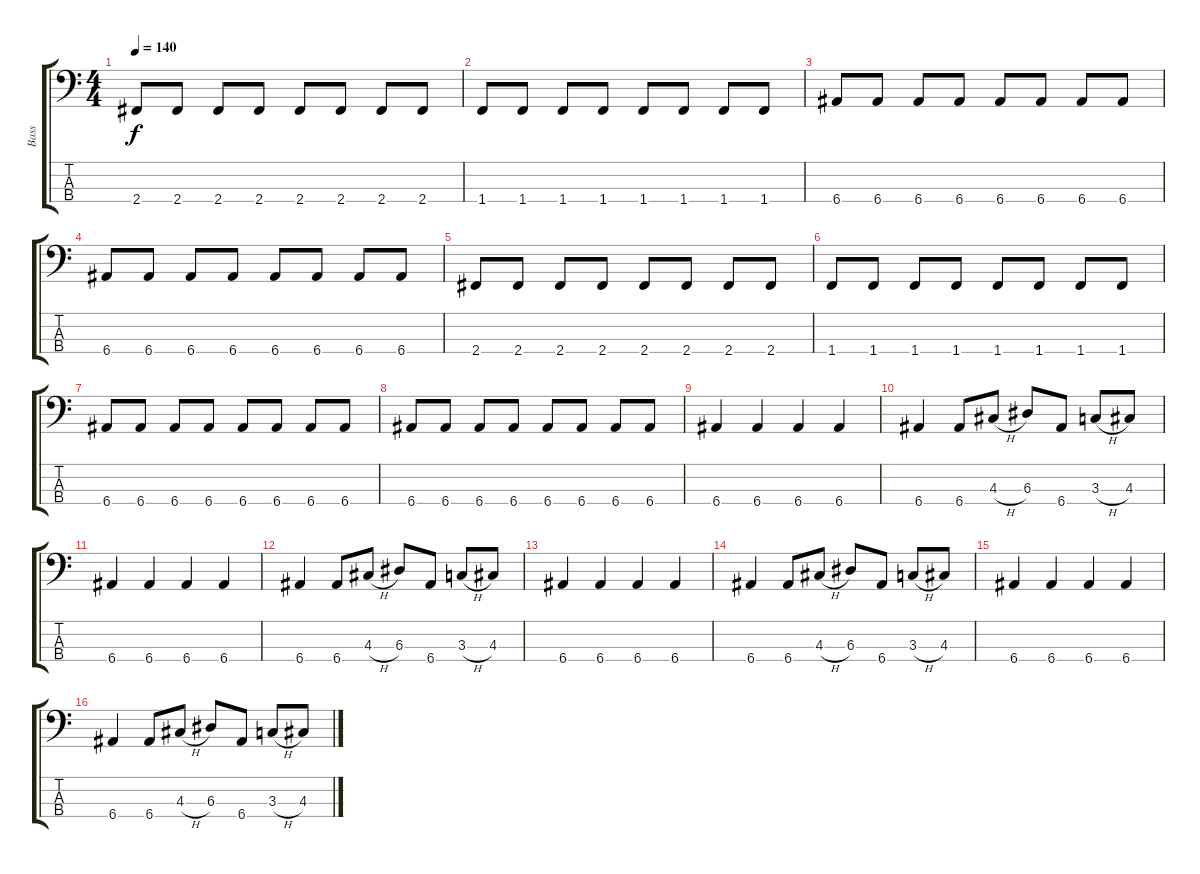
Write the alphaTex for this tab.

\track ("Bass" "Bass") {instrument electricbassfinger}
\staff {score tabs}
\tuning (G2 D2 A1 E1) {hide}
\ts (4 4)
\tempo 140
\clef f4
\ks c
2.4.8{dy f} 2.4.8 2.4.8 2.4.8 2.4.8 2.4.8 2.4.8 2.4.8 |
1.4.8 1.4.8 1.4.8 1.4.8 1.4.8 1.4.8 1.4.8 1.4.8 |
6.4.8 6.4.8 6.4.8 6.4.8 6.4.8 6.4.8 6.4.8 6.4.8 |
6.4.8 6.4.8 6.4.8 6.4.8 6.4.8 6.4.8 6.4.8 6.4.8 |
2.4.8 2.4.8 2.4.8 2.4.8 2.4.8 2.4.8 2.4.8 2.4.8 |
1.4.8 1.4.8 1.4.8 1.4.8 1.4.8 1.4.8 1.4.8 1.4.8 |
6.4.8 6.4.8 6.4.8 6.4.8 6.4.8 6.4.8 6.4.8 6.4.8 |
6.4.8 6.4.8 6.4.8 6.4.8 6.4.8 6.4.8 6.4.8 6.4.8 |
6.4.4 6.4.4 6.4.4 6.4.4 |
6.4.4 6.4.8 4.3{h}.8 6.3.8 6.4.8 3.3{h}.8 4.3.8 |
6.4.4 6.4.4 6.4.4 6.4.4 |
6.4.4 6.4.8 4.3{h}.8 6.3.8 6.4.8 3.3{h}.8 4.3.8 |
6.4.4 6.4.4 6.4.4 6.4.4 |
6.4.4 6.4.8 4.3{h}.8 6.3.8 6.4.8 3.3{h}.8 4.3.8 |
6.4.4 6.4.4 6.4.4 6.4.4 |
6.4.4 6.4.8 4.3{h}.8 6.3.8 6.4.8 3.3{h}.8 4.3.8
